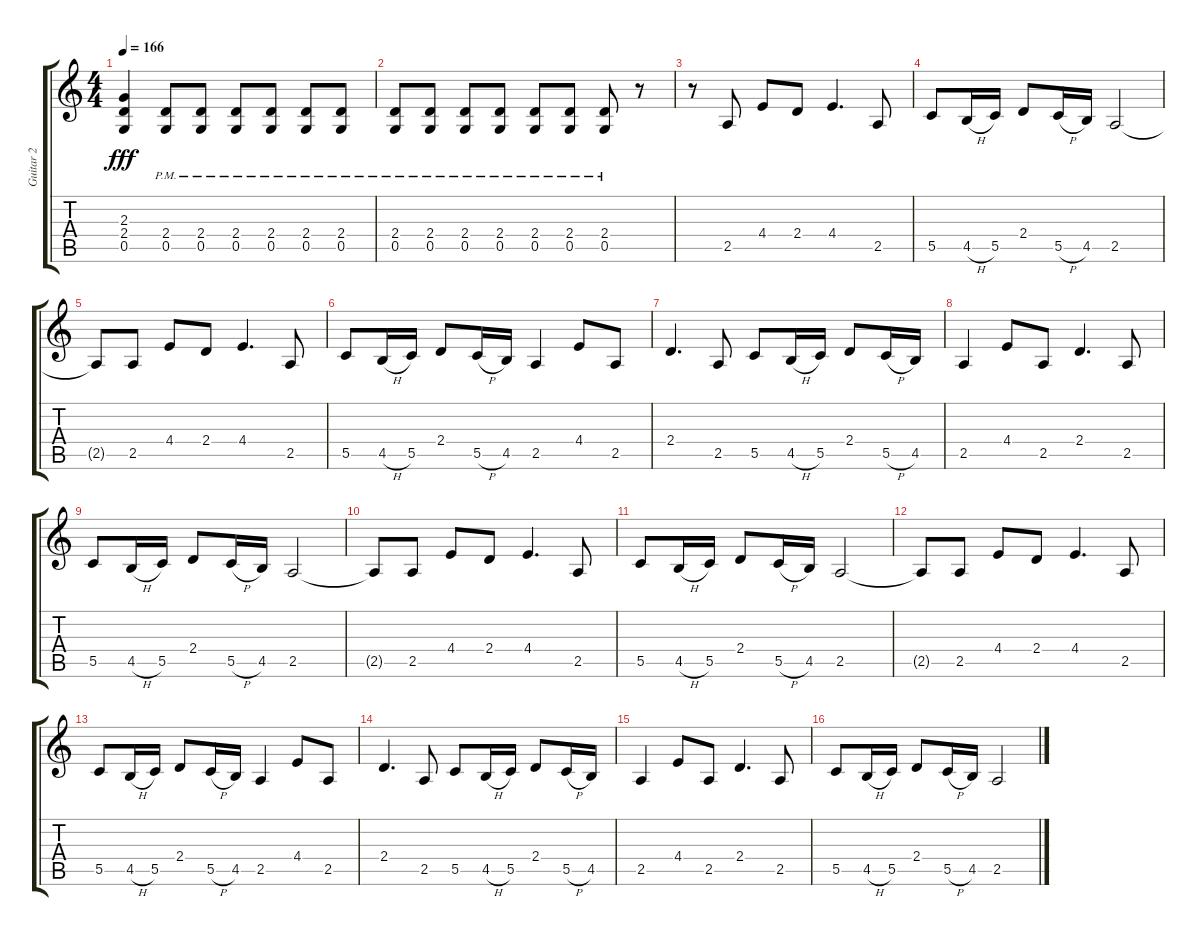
\track ("Guitar 2" "Guitar 2") {instrument distortionguitar}
\staff {score tabs}
\tuning (D4 A3 F3 C3 G2 D2) {hide}
\ts (4 4)
\tempo 166
\clef g2
\ks c
(2.3 2.4 0.5).4{dy fff} (2.4{pm} 0.5{pm}).8 (2.4{pm} 0.5{pm}).8 (2.4{pm} 0.5{pm}).8 (2.4{pm} 0.5{pm}).8 (2.4{pm} 0.5{pm}).8 (2.4{pm} 0.5{pm}).8 |
(2.4{pm} 0.5{pm}).8 (2.4{pm} 0.5{pm}).8 (2.4{pm} 0.5{pm}).8 (2.4{pm} 0.5{pm}).8 (2.4{pm} 0.5{pm}).8 (2.4{pm} 0.5{pm}).8 (2.4{pm} 0.5{pm}).8 r.8 |
r.8 2.5.8 4.4.8 2.4.8 4.4.4{d} 2.5.8 |
5.5.8 4.5{h}.16 5.5.16 2.4.8 5.5{h}.16 4.5.16 2.5.2 |
2.5{t}.8 2.5.8 4.4.8 2.4.8 4.4.4{d} 2.5.8 |
5.5.8 4.5{h}.16 5.5.16 2.4.8 5.5{h}.16 4.5.16 2.5.4 4.4.8 2.5.8 |
2.4.4{d} 2.5.8 5.5.8 4.5{h}.16 5.5.16 2.4.8 5.5{h}.16 4.5.16 |
2.5.4 4.4.8 2.5.8 2.4.4{d} 2.5.8 |
5.5.8 4.5{h}.16 5.5.16 2.4.8 5.5{h}.16 4.5.16 2.5.2 |
2.5{t}.8 2.5.8 4.4.8 2.4.8 4.4.4{d} 2.5.8 |
5.5.8 4.5{h}.16 5.5.16 2.4.8 5.5{h}.16 4.5.16 2.5.2 |
2.5{t}.8 2.5.8 4.4.8 2.4.8 4.4.4{d} 2.5.8 |
5.5.8 4.5{h}.16 5.5.16 2.4.8 5.5{h}.16 4.5.16 2.5.4 4.4.8 2.5.8 |
2.4.4{d} 2.5.8 5.5.8 4.5{h}.16 5.5.16 2.4.8 5.5{h}.16 4.5.16 |
2.5.4 4.4.8 2.5.8 2.4.4{d} 2.5.8 |
5.5.8 4.5{h}.16 5.5.16 2.4.8 5.5{h}.16 4.5.16 2.5.2
